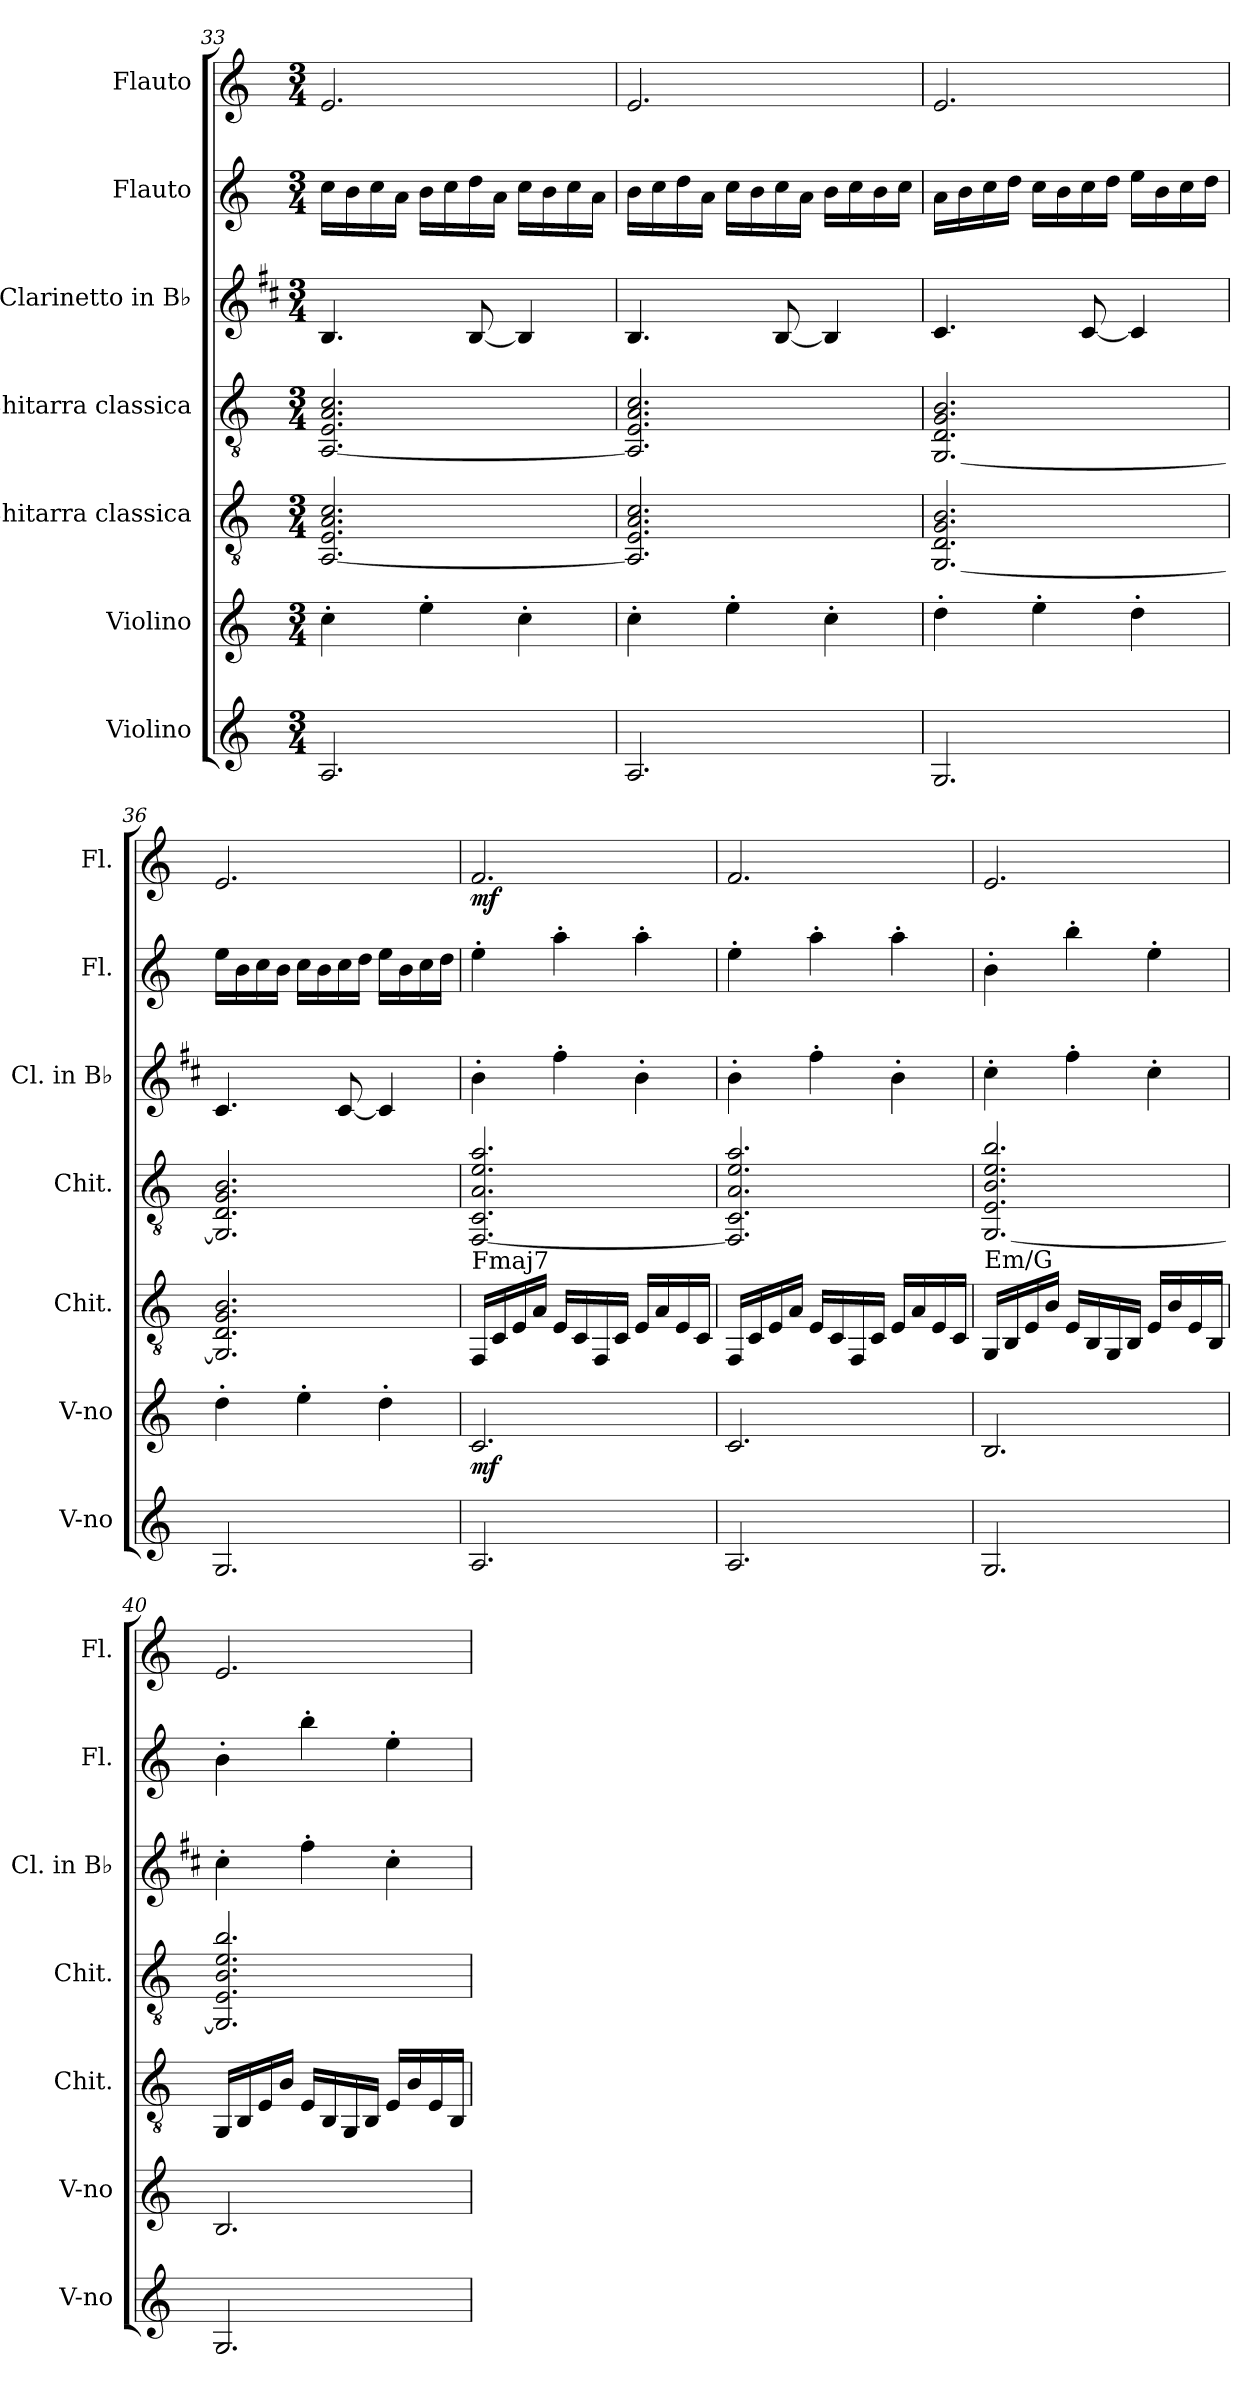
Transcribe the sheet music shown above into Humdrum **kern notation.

**kern	**kern	**dynam	**kern	**kern	**kern	**kern	**kern	**dynam
*part7	*part6	*part6	*part5	*part4	*part3	*part2	*part1	*part1
*staff7	*staff6	*staff6	*staff5	*staff4	*staff3	*staff2	*staff1	*staff1
*I"Violino	*I"Violino	*	*I"Chitarra classica	*I"Chitarra classica	*I"Clarinetto in B♭	*I"Flauto	*I"Flauto	*
*I'V-no	*I'V-no	*	*I'Chit.	*I'Chit.	*I'Cl. in B♭	*I'Fl.	*I'Fl.	*
*clefG2	*clefG2	*	*clefGv2	*clefGv2	*clefG2	*clefG2	*clefG2	*
*	*	*	*	*	*ITrd1c2	*	*	*
*k[]	*k[]	*	*k[]	*k[]	*k[]	*k[]	*k[]	*
*M3/4	*M3/4	*	*M3/4	*M3/4	*M3/4	*M3/4	*M3/4	*
=33	=33	=33	=33	=33	=33	=33	=33	=33
2.A/	4cc'\	.	[2.AA/ 2.E/ 2.A/ 2.c/	[2.AA/ 2.E/ 2.A/ 2.c/	4.A/	16cc\LL	2.e/	.
.	.	.	.	.	.	16b\	.	.
.	.	.	.	.	.	16cc\	.	.
.	.	.	.	.	.	16a\JJ	.	.
.	4ee'\	.	.	.	.	16b\LL	.	.
.	.	.	.	.	.	16cc\	.	.
.	.	.	.	.	[8A/	16dd\	.	.
.	.	.	.	.	.	16a\JJ	.	.
.	4cc'\	.	.	.	4A/]	16cc\LL	.	.
.	.	.	.	.	.	16b\	.	.
.	.	.	.	.	.	16cc\	.	.
.	.	.	.	.	.	16a\JJ	.	.
=34	=34	=34	=34	=34	=34	=34	=34	=34
2.A/	4cc'\	.	2.AA/] 2.E/ 2.A/ 2.c/	2.AA/] 2.E/ 2.A/ 2.c/	4.A/	16b\LL	2.e/	.
.	.	.	.	.	.	16cc\	.	.
.	.	.	.	.	.	16dd\	.	.
.	.	.	.	.	.	16a\JJ	.	.
.	4ee'\	.	.	.	.	16cc\LL	.	.
.	.	.	.	.	.	16b\	.	.
.	.	.	.	.	[8A/	16cc\	.	.
.	.	.	.	.	.	16a\JJ	.	.
.	4cc'\	.	.	.	4A/]	16b\LL	.	.
.	.	.	.	.	.	16cc\	.	.
.	.	.	.	.	.	16b\	.	.
.	.	.	.	.	.	16cc\JJ	.	.
!!LO:PB:g=z
=35	=35	=35	=35	=35	=35	=35	=35	=35
2.G/	4dd'\	.	[2.GG/ 2.D/ 2.G/ 2.B/	[2.GG/ 2.D/ 2.G/ 2.B/	4.B/	16a\LL	2.e/	.
.	.	.	.	.	.	16b\	.	.
.	.	.	.	.	.	16cc\	.	.
.	.	.	.	.	.	16dd\JJ	.	.
.	4ee'\	.	.	.	.	16cc\LL	.	.
.	.	.	.	.	.	16b\	.	.
.	.	.	.	.	[8B/	16cc\	.	.
.	.	.	.	.	.	16dd\JJ	.	.
.	4dd'\	.	.	.	4B/]	16ee\LL	.	.
.	.	.	.	.	.	16b\	.	.
.	.	.	.	.	.	16cc\	.	.
.	.	.	.	.	.	16dd\JJ	.	.
=36	=36	=36	=36	=36	=36	=36	=36	=36
2.G/	4dd'\	.	2.GG/] 2.D/ 2.G/ 2.B/	2.GG/] 2.D/ 2.G/ 2.B/	4.B/	16ee\LL	2.e/	.
.	.	.	.	.	.	16b\	.	.
.	.	.	.	.	.	16cc\	.	.
.	.	.	.	.	.	16b\JJ	.	.
.	4ee'\	.	.	.	.	16cc\LL	.	.
.	.	.	.	.	.	16b\	.	.
.	.	.	.	.	[8B/	16cc\	.	.
.	.	.	.	.	.	16dd\JJ	.	.
.	4dd'\	.	.	.	4B/]	16ee\LL	.	.
.	.	.	.	.	.	16b\	.	.
.	.	.	.	.	.	16cc\	.	.
.	.	.	.	.	.	16dd\JJ	.	.
=37	=37	=37	=37	=37	=37	=37	=37	=37
!	!	!	!LO:TX:a:t=Fmaj7	!	!	!	!	!
!	!	!LO:DY:b	!	!	!	!	!	!LO:DY:b
2.A/	2.c/	mf	16FF/LL	[2.FF/ 2.C/ 2.A/ 2.e/ 2.a/	4a'\	4ee'\	2.f/	mf
.	.	.	16C/	.	.	.	.	.
.	.	.	16E/	.	.	.	.	.
.	.	.	16A/JJ	.	.	.	.	.
.	.	.	16E/LL	.	4ee'\	4aa'\	.	.
.	.	.	16C/	.	.	.	.	.
.	.	.	16FF/	.	.	.	.	.
.	.	.	16C/JJ	.	.	.	.	.
.	.	.	16E/LL	.	4a'\	4aa'\	.	.
.	.	.	16A/	.	.	.	.	.
.	.	.	16E/	.	.	.	.	.
.	.	.	16C/JJ	.	.	.	.	.
!!LO:PB:g=z
=38	=38	=38	=38	=38	=38	=38	=38	=38
2.A/	2.c/	.	16FF/LL	2.FF/] 2.C/ 2.A/ 2.e/ 2.a/	4a'\	4ee'\	2.f/	.
.	.	.	16C/	.	.	.	.	.
.	.	.	16E/	.	.	.	.	.
.	.	.	16A/JJ	.	.	.	.	.
.	.	.	16E/LL	.	4ee'\	4aa'\	.	.
.	.	.	16C/	.	.	.	.	.
.	.	.	16FF/	.	.	.	.	.
.	.	.	16C/JJ	.	.	.	.	.
.	.	.	16E/LL	.	4a'\	4aa'\	.	.
.	.	.	16A/	.	.	.	.	.
.	.	.	16E/	.	.	.	.	.
.	.	.	16C/JJ	.	.	.	.	.
=39	=39	=39	=39	=39	=39	=39	=39	=39
!	!	!	!LO:TX:a:t=Em/G	!	!	!	!	!
2.G/	2.B/	.	16GG/LL	[2.GG/ 2.E/ 2.B/ 2.e/ 2.b/	4b'\	4b'\	2.e/	.
.	.	.	16BB/	.	.	.	.	.
.	.	.	16E/	.	.	.	.	.
.	.	.	16B/JJ	.	.	.	.	.
.	.	.	16E/LL	.	4ee'\	4bb'\	.	.
.	.	.	16BB/	.	.	.	.	.
.	.	.	16GG/	.	.	.	.	.
.	.	.	16BB/JJ	.	.	.	.	.
.	.	.	16E/LL	.	4b'\	4ee'\	.	.
.	.	.	16B/	.	.	.	.	.
.	.	.	16E/	.	.	.	.	.
.	.	.	16BB/JJ	.	.	.	.	.
=40	=40	=40	=40	=40	=40	=40	=40	=40
2.G/	2.B/	.	16GG/LL	2.GG/] 2.E/ 2.B/ 2.e/ 2.b/	4b'\	4b'\	2.e/	.
.	.	.	16BB/	.	.	.	.	.
.	.	.	16E/	.	.	.	.	.
.	.	.	16B/JJ	.	.	.	.	.
.	.	.	16E/LL	.	4ee'\	4bb'\	.	.
.	.	.	16BB/	.	.	.	.	.
.	.	.	16GG/	.	.	.	.	.
.	.	.	16BB/JJ	.	.	.	.	.
.	.	.	16E/LL	.	4b'\	4ee'\	.	.
.	.	.	16B/	.	.	.	.	.
.	.	.	16E/	.	.	.	.	.
.	.	.	16BB/JJ	.	.	.	.	.
=	=	=	=	=	=	=	=	=
*-	*-	*-	*-	*-	*-	*-	*-	*-
